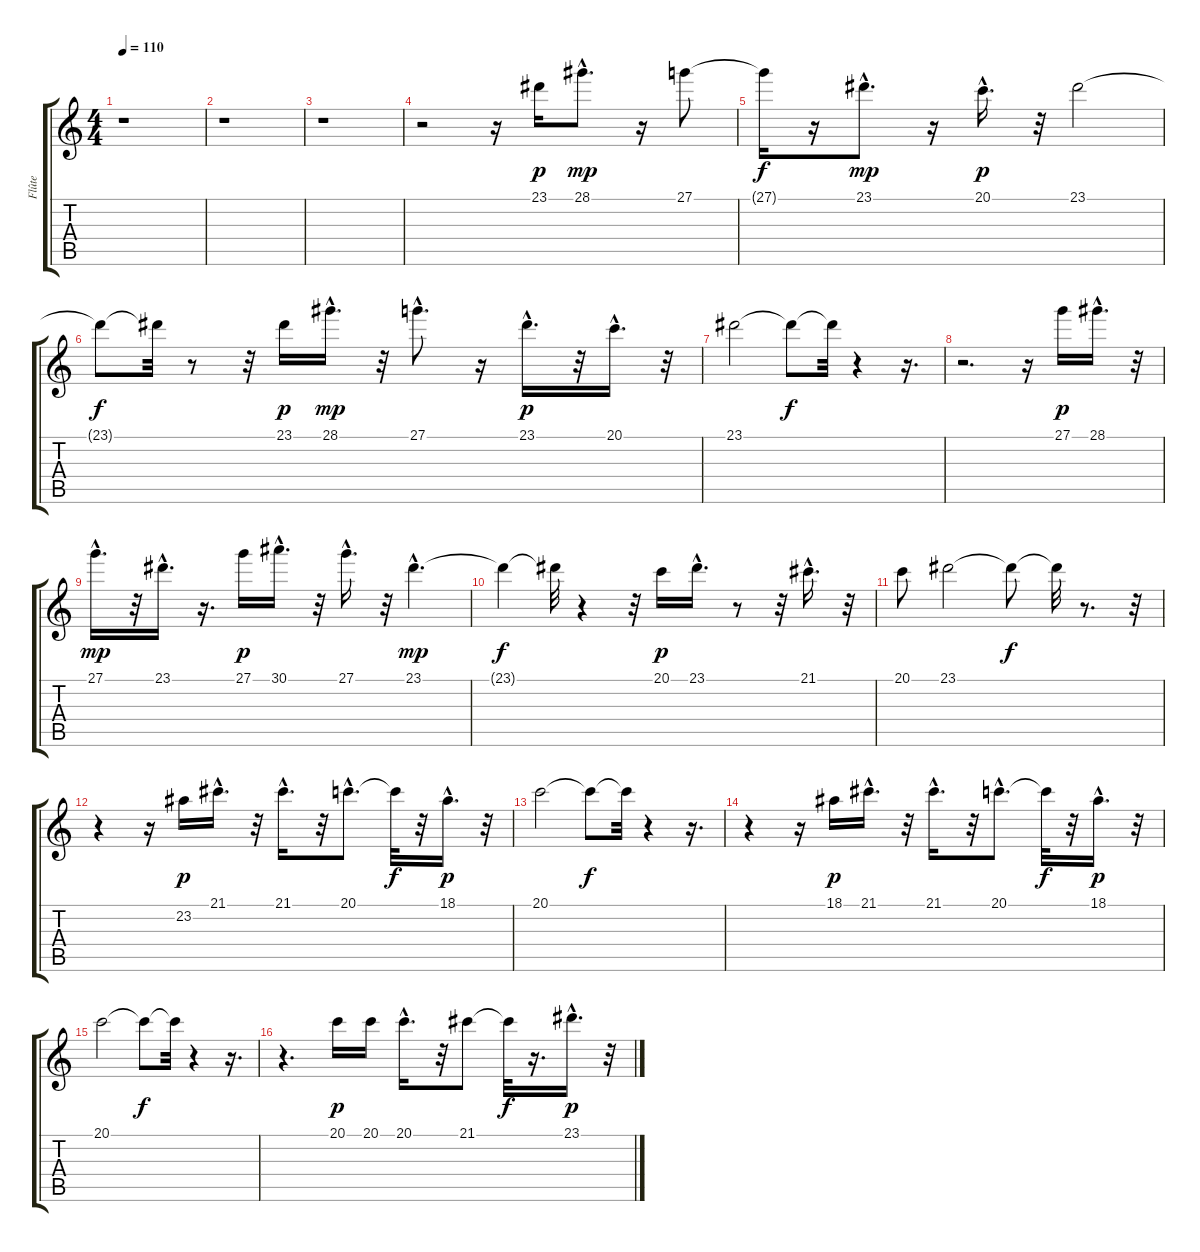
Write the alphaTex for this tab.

\track ("Flûte" "Flûte") {instrument whistle}
\staff {score tabs}
\tuning (E4 B3 G3 D3 A2 E2) {hide}
\ts (4 4)
\tempo 110
\clef g2
\ks c
r.1{dy p} |
r.1 |
r.1 |
r.2 r.16 23.1.16 28.1{hac}.8{d dy mp} r.16 27.1.8 |
27.1{t}.16{dy f} r.16 23.1{hac}.8{d dy mp} r.16 20.1{hac}.16{d dy p} r.32 23.1.2 |
23.1{t}.8{dy f} 23.1{t}.32 r.8 r.32 23.1.16{dy p} 28.1{hac}.16{d dy mp} r.32 27.1{hac}.8{d} r.16 23.1{hac}.16{d dy p} r.32 20.1{hac}.16{d} r.32 |
23.1.2 23.1{t}.8{dy f} 23.1{t}.32 r.4 r.16{d} |
r.2{d} r.16 27.1.16{dy p} 28.1{hac}.16{d} r.32 |
27.1{hac}.16{d dy mp} r.32 23.1{hac}.16{d} r.16{d} 27.1.16{dy p} 30.1{hac}.16{d} r.32 27.1{hac}.16{d} r.32 23.1{hac}.4{d dy mp} |
23.1{t}.4{dy f} 23.1{t}.32 r.4 r.32 20.1.16{dy p} 23.1{hac}.16{d} r.8 r.32 21.1{hac}.16{d} r.32 |
20.1.8 23.1.2 23.1{t}.8{dy f} 23.1{t}.32 r.8{d} r.32 |
r.4 r.16 23.2.16{dy p} 21.1{hac}.16{d} r.32 21.1{hac}.16{d} r.32 20.1{hac}.8{d} 20.1{t}.32{dy f} r.32 18.1{hac}.16{d dy p} r.32 |
20.1.2 20.1{t}.8{dy f} 20.1{t}.32 r.4 r.16{d} |
r.4 r.16 18.1.16{dy p} 21.1{hac}.16{d} r.32 21.1{hac}.16{d} r.32 20.1{hac}.8{d} 20.1{t}.32{dy f} r.32 18.1{hac}.16{d dy p} r.32 |
20.1.2 20.1{t}.8{dy f} 20.1{t}.32 r.4 r.16{d} |
r.4{d} 20.1.16{dy p} 20.1.16 20.1{hac}.16{d} r.32 21.1.8 21.1{t}.32{dy f} r.16{d} 23.1{hac}.16{d dy p} r.32
